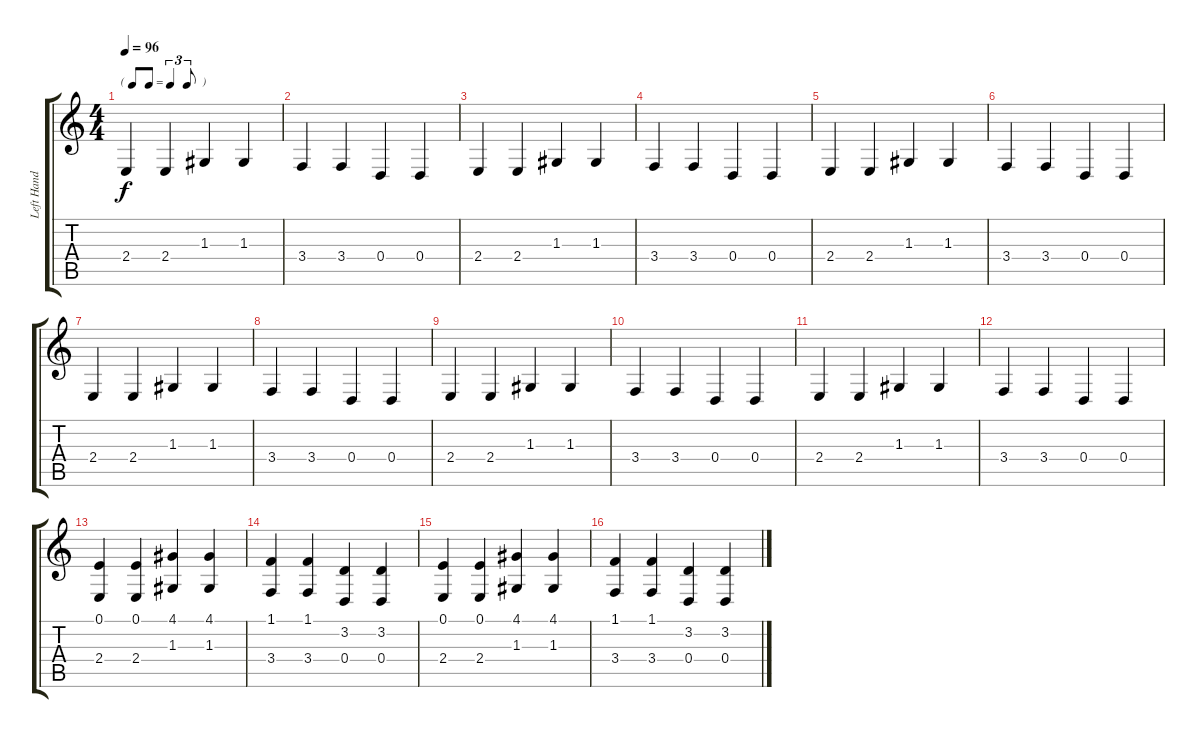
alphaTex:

\track ("Left Hand" "Left Hand") {instrument acousticgrandpiano}
\staff {score tabs}
\tuning (E4 B3 G3 D3 A2 E2) {hide}
\ts (4 4)
\tf triplet8th
\tempo 96
\clef g2
\ks c
2.4.4{dy f} 2.4.4 1.3.4 1.3.4 |
3.4.4 3.4.4 0.4.4 0.4.4 |
2.4.4 2.4.4 1.3.4 1.3.4 |
3.4.4 3.4.4 0.4.4 0.4.4 |
2.4.4 2.4.4 1.3.4 1.3.4 |
3.4.4 3.4.4 0.4.4 0.4.4 |
2.4.4 2.4.4 1.3.4 1.3.4 |
3.4.4 3.4.4 0.4.4 0.4.4 |
2.4.4 2.4.4 1.3.4 1.3.4 |
3.4.4 3.4.4 0.4.4 0.4.4 |
2.4.4 2.4.4 1.3.4 1.3.4 |
3.4.4 3.4.4 0.4.4 0.4.4 |
(0.1 2.4).4 (0.1 2.4).4 (4.1 1.3).4 (4.1 1.3).4 |
(1.1 3.4).4 (1.1 3.4).4 (3.2 0.4).4 (3.2 0.4).4 |
(0.1 2.4).4 (0.1 2.4).4 (4.1 1.3).4 (4.1 1.3).4 |
(1.1 3.4).4 (1.1 3.4).4 (3.2 0.4).4 (3.2 0.4).4
